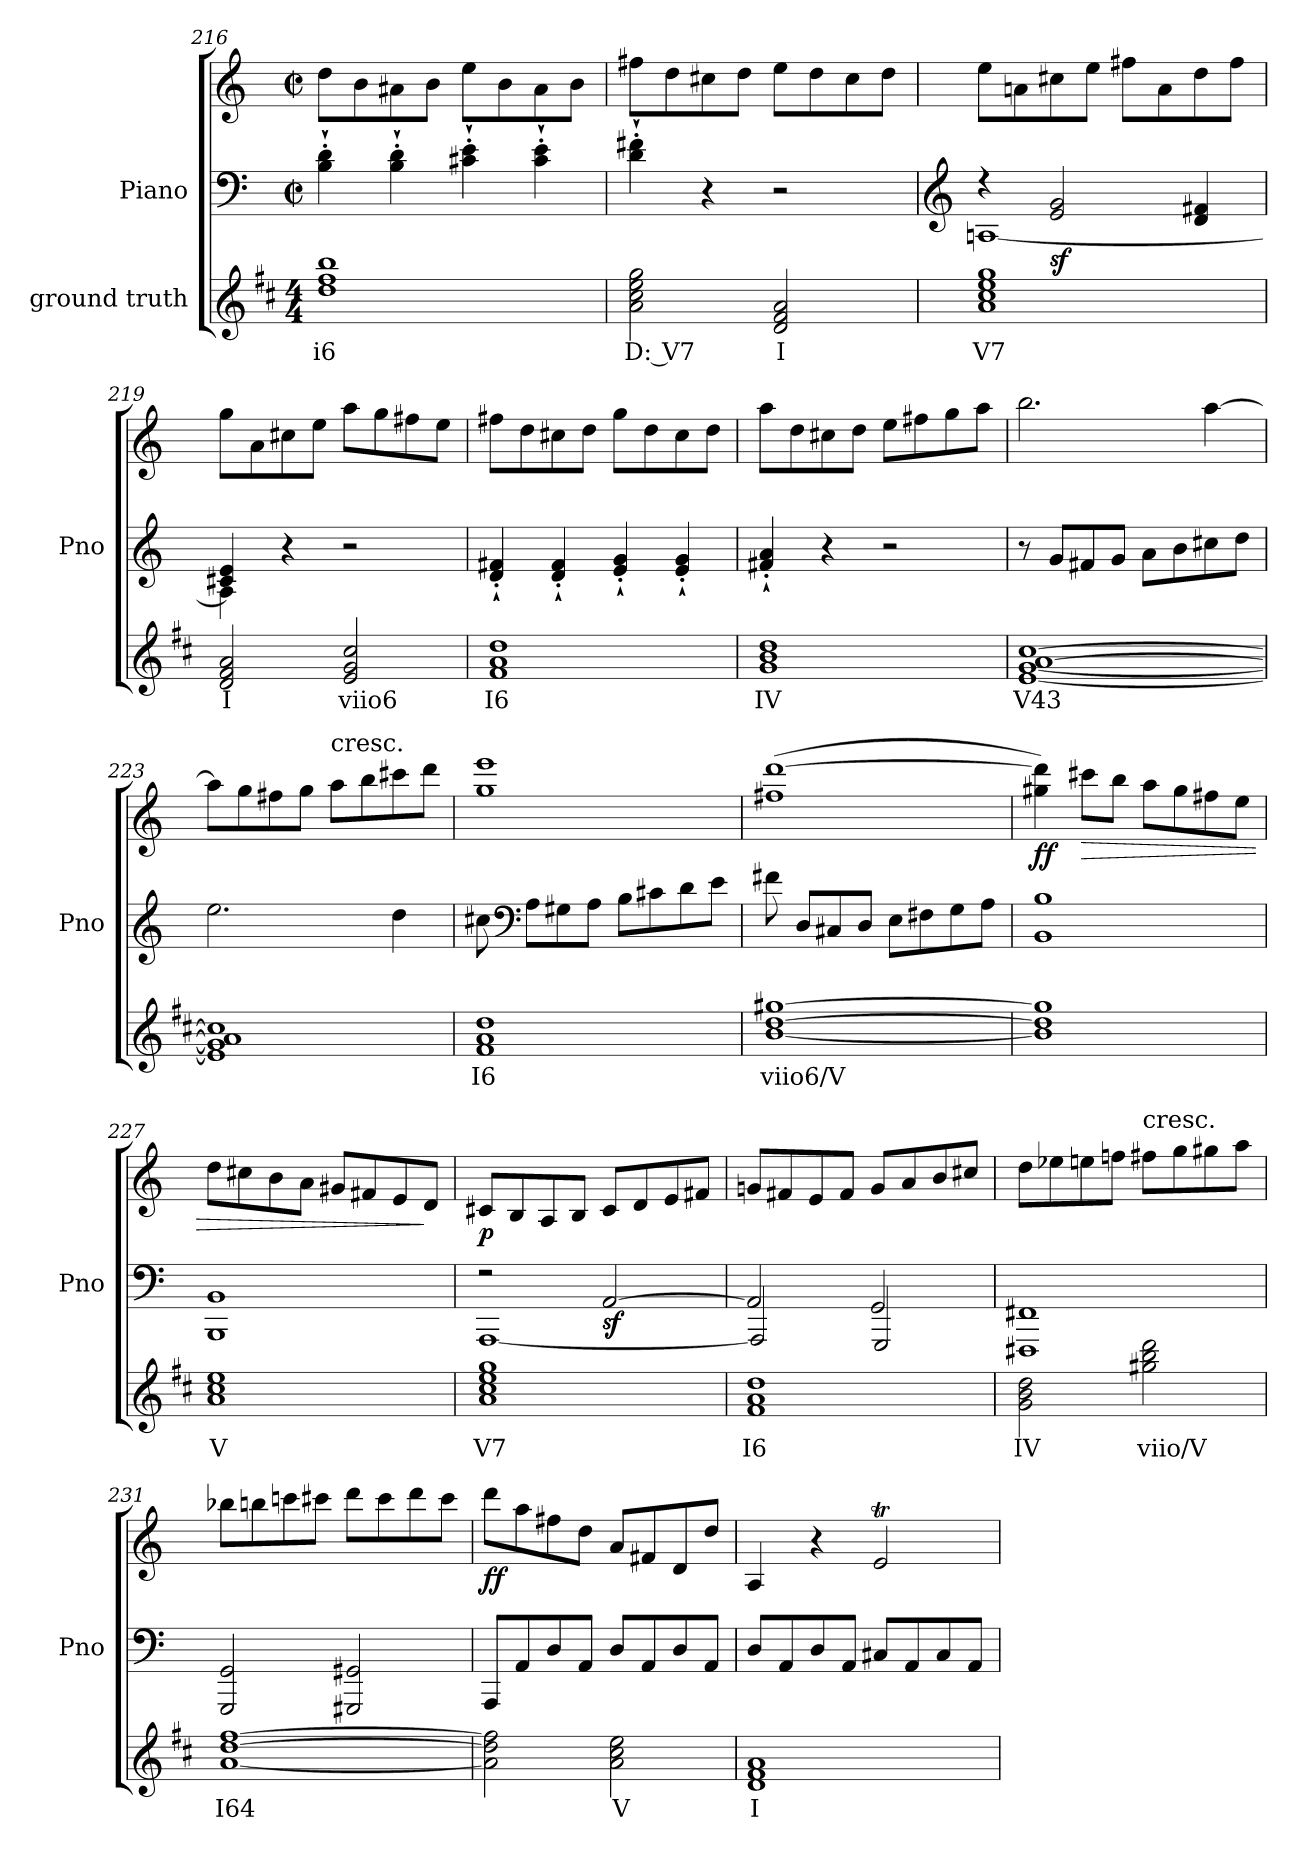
**kern	**text	**kern	**kern	**dynam
*part2	*part2	*part1	*part1	*part1
*staff3	*staff3	*staff2	*staff1	*staff1/2
*I"ground truth	*	*I"Piano	*	*
*	*	*I'Pno	*	*
*	*	*clefF4	*clefG2	*
*k[f#c#]	*	*k[]	*k[]	*
*D:	*	*C:	*C:	*
*M4/4	*	*M2/2	*M2/2	*
*	*	*met(c|)	*met(c|)	*
=216	=216	=216	=216	=216
1dd 1ff# 1bb	i6	4B\'` 4d\'`	8dd\L	.
.	.	.	8b\	.
.	.	4B\'` 4d\'`	8a#X\	.
.	.	.	8b\J	.
.	.	4c#\'` 4e\'`	8ee\L	.
.	.	.	8b\	.
.	.	4c#\'` 4e\'`	8a#\	.
.	.	.	8b\J	.
=217	=217	=217	=217	=217
2a 2cc# 2ee 2gg	D: V7	4d\'` 4f#\'`	8ff#\L	.
.	.	.	8dd\	.
.	.	4r	8cc#\	.
.	.	.	8dd\J	.
2d 2f# 2a	I	2r	8ee\L	.
.	.	.	8dd\	.
.	.	.	8cc#\	.
.	.	.	8dd\J	.
=218	=218	=218	=218	=218
*	*	*clefG2	*	*
*	*	*^	*	*
1a 1cc# 1ee 1gg	V7	4r	[1An	8ee\L	.
.	.	.	.	8an\	.
!	!	!	!	!	!LO:DY:b=2
.	.	2e/ 2g/	.	8cc#\	sf
.	.	.	.	8ee\J	.
.	.	.	.	8ff#\L	.
.	.	.	.	8a\	.
.	.	4d/ 4f#/	.	8dd\	.
.	.	.	.	8ff#\J	.
!!LO:LB:g=z
=219	=219	=219	=219	=219	=219
*	*	*	*	*^	*
2d 2f# 2a	I	4c#/ 4e/	4A\]	8gg\L	4ryy	.
.	.	.	.	8a\	.	.
.	.	4r	2.ryy	8cc#\	2.ryy	.
.	.	.	.	8ee\J	.	.
2e 2g 2cc#	viio6	2r	.	8aa\L	.	.
.	.	.	.	8gg\	.	.
.	.	.	.	8ff#\	.	.
.	.	.	.	8ee\J	.	.
*	*	*v	*v	*	*	*
*	*	*	*v	*v	*
=220	=220	=220	=220	=220
1f# 1a 1dd	I6	4d/'` 4f#/'`	8ff#\L	.
.	.	.	8dd\	.
.	.	4d/'` 4f#/'`	8cc#\	.
.	.	.	8dd\J	.
.	.	4e/'` 4g/'`	8gg\L	.
.	.	.	8dd\	.
.	.	4e/'` 4g/'`	8cc#\	.
.	.	.	8dd\J	.
=221	=221	=221	=221	=221
1g 1b 1dd	IV	4f#/'` 4a/'`	8aa\L	.
.	.	.	8dd\	.
.	.	4r	8cc#\	.
.	.	.	8dd\J	.
.	.	2r	8ee\L	.
.	.	.	8ff#\	.
.	.	.	8gg\	.
.	.	.	8aa\J	.
=222	=222	=222	=222	=222
[1e [1g [1a [1cc#	V43	8r	2.bb\	.
.	.	8g/L	.	.
.	.	8f#/	.	.
.	.	8g/J	.	.
.	.	8a\L	.	.
.	.	8b\	.	.
.	.	8cc#\	[4aa\	.
.	.	8dd\J	.	.
=223	=223	=223	=223	=223
1e] 1g] 1a] 1cc#]	.	2.ee\	8aa\L]	.
.	.	.	8gg\	.
.	.	.	8ff#\	.
.	.	.	8gg\J	.
!	!	!	!LO:TX:a:t=cresc.	!
.	.	.	8aa\L	.
.	.	.	8bb\	.
.	.	4dd\	8ccc#\	.
.	.	.	8ddd\J	.
!!LO:LB:g=z
=224	=224	=224	=224	=224
1f# 1a 1dd	I6	8cc#\	1gg 1eee	.
*	*	*clefF4	*	*
.	.	8A\L	.	.
.	.	8G#X\	.	.
.	.	8A\J	.	.
.	.	8B\L	.	.
.	.	8c#\	.	.
.	.	8d\	.	.
.	.	8e\J	.	.
=225	=225	=225	=225	=225
[1b [1dd [1gg#X	viio6/V	8f#\	(<1ff# [1ddd	.
.	.	8D/L	.	.
.	.	8C#/	.	.
.	.	8D/J	.	.
.	.	8E\L	.	.
.	.	8F#\	.	.
.	.	8G\	.	.
.	.	8A\J	.	.
=226	=226	=226	=226	=226
!	!	!	!	!LO:DY:b
1b] 1dd] 1gg#]	.	1BB 1B	4gg#X\ 4ddd\])	ff
!	!	!	!	!LO:HP:b
.	.	.	8ccc#\L	>
.	.	.	8bb\J	.
.	.	.	8aa\L	.
.	.	.	8gg#\	.
.	.	.	8ff#\	.
.	.	.	8ee\J	.
=227	=227	=227	=227	=227
1a 1cc# 1ee	V	1BBB 1BB	8dd\L	.
.	.	.	8cc#\	.
.	.	.	8b\	.
.	.	.	8a\J	.
.	.	.	8g#X/L	.
.	.	.	8f#/	.
.	.	.	8e/	.
.	.	.	8d/J	]
!!LO:LB:g=z
=228	=228	=228	=228	=228
*	*	*^	*	*
!	!	!	!	!	!LO:DY:b
1a 1cc# 1ee 1gg	V7	2r	[1AAA	8c#/L	p
.	.	.	.	8B/	.
.	.	.	.	8A/	.
.	.	.	.	8B/J	.
!	!	!	!	!	!LO:DY:b=2
.	.	[2AA/	.	8c#/L	sf
.	.	.	.	8d/	.
.	.	.	.	8e/	.
.	.	.	.	8f#/J	.
=229	=229	=229	=229	=229	=229
1f# 1a 1dd	I6	2AA/]	2AAA/]	8gn/L	.
.	.	.	.	8f#/	.
.	.	.	.	8e/	.
.	.	.	.	8f#/J	.
.	.	2GG/	2GGG/	8g/L	.
.	.	.	.	8a/	.
.	.	.	.	8b/	.
.	.	.	.	8cc#/J	.
*	*	*v	*v	*	*
=230	=230	=230	=230	=230
2g 2b 2dd	IV	1FFF# 1FF#	8dd\L	.
.	.	.	8ee-X\	.
.	.	.	8een\	.
.	.	.	8ffn\J	.
!	!	!	!LO:TX:a:t=cresc.	!
2gg#X 2bb 2ddd	viio/V	.	8ff#X\L	.
.	.	.	8gg\	.
.	.	.	8gg#X\	.
.	.	.	8aa\J	.
=231	=231	=231	=231	=231
[1a [1dd [1ff#	I64	2GGG/ 2GG/	8bb-X\L	.
.	.	.	8bbn\	.
.	.	.	8cccn\	.
.	.	.	8ccc#X\J	.
.	.	2GGG#X/ 2GG#X/	8ddd\L	.
.	.	.	8ccc#\	.
.	.	.	8ddd\	.
.	.	.	8ccc#\J	.
!!LO:PB:g=z
=232	=232	=232	=232	=232
!	!	!	!	!LO:DY:b
2a] 2dd] 2ff#]	.	8AAA/L	8ddd\L	ff
.	.	8AA/	8aa\	.
.	.	8D/	8ff#\	.
.	.	8AA/J	8dd\J	.
2a 2cc# 2ee	V	8D/L	8a/L	.
.	.	8AA/	8f#/	.
.	.	8D/	8d/	.
.	.	8AA/J	8dd/J	.
=233	=233	=233	=233	=233
1d 1f# 1a	I	8D/L	4A/	.
.	.	8AA/	.	.
.	.	8D/	4r	.
.	.	8AA/J	.	.
.	.	8C#/L	2et/	.
.	.	8AA/	.	.
.	.	8C#/	.	.
.	.	8AA/J	.	.
=	=	=	=	=
*-	*-	*-	*-	*-
